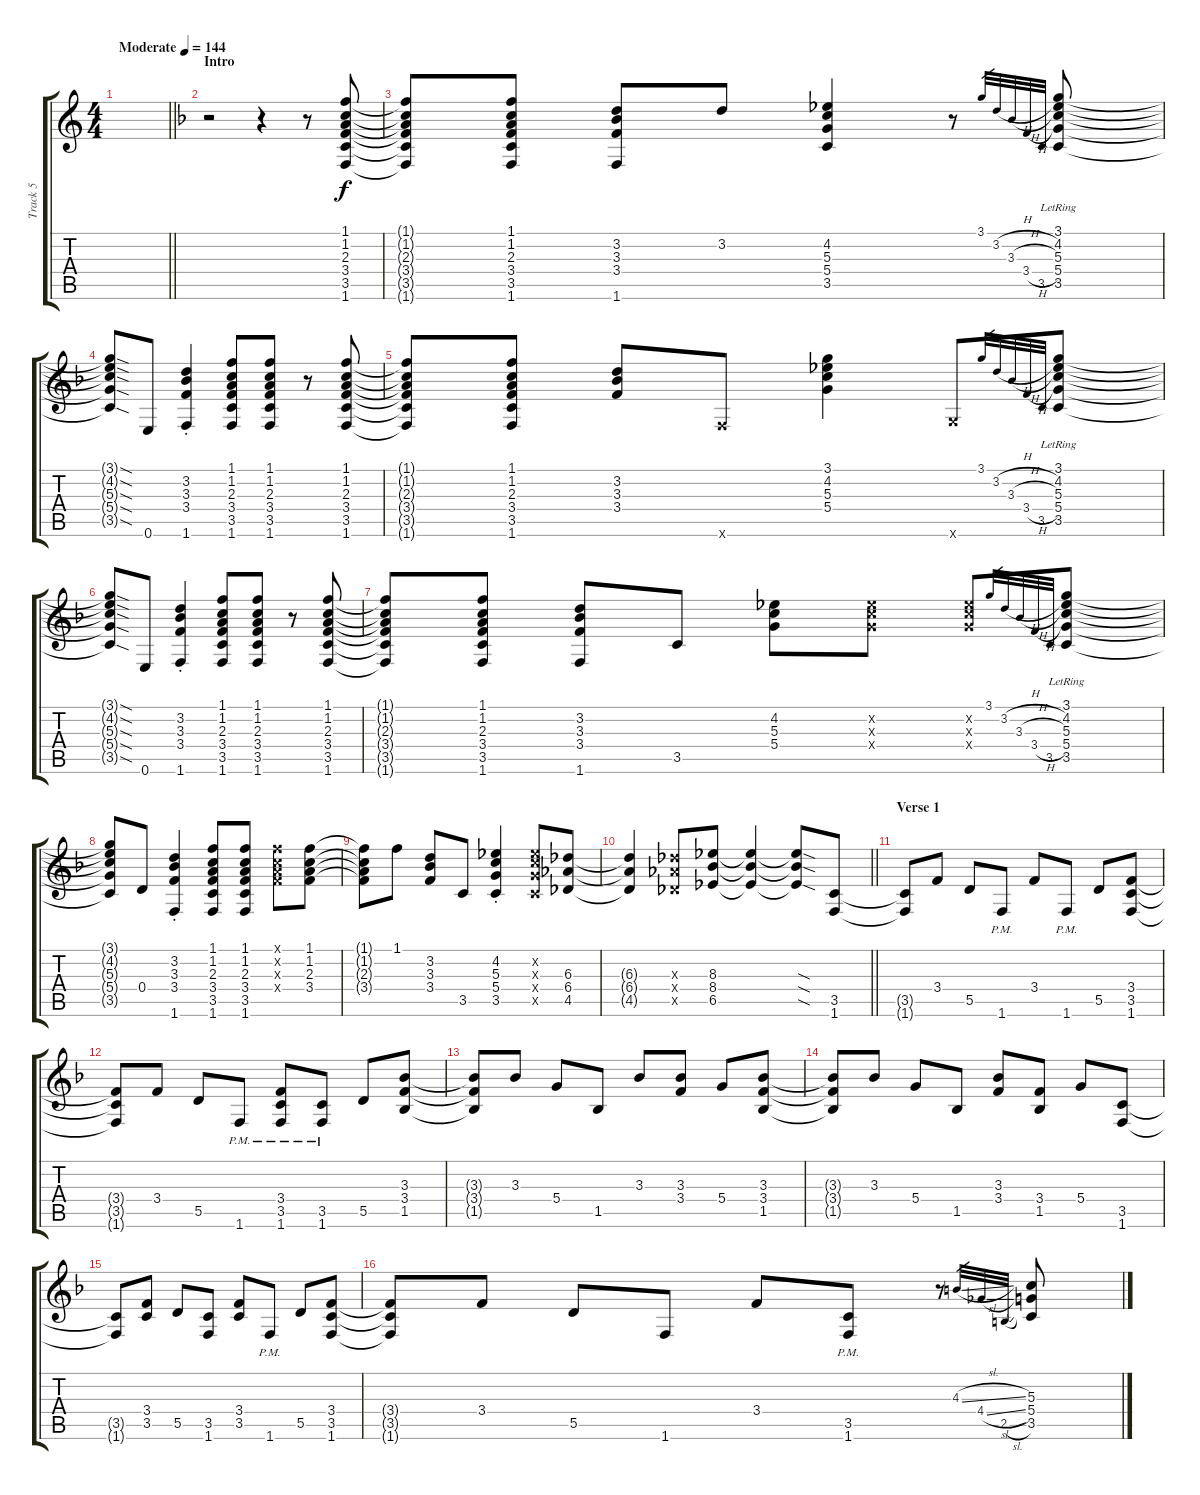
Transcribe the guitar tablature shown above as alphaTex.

\track ("Track 5" "Track 5") {instrument distortionguitar}
\staff {score tabs}
\tuning (E4 B3 G3 D3 A2 E2) {hide}
\ts (4 4)
\tempo (144 "Moderate")
\clef g2
\barLineRight lightlight
\ks c
|
\section ("" "Intro")
\ks f
r.2 r.4 r.8 (1.1 1.2 2.3 3.4 3.5 1.6).8 |
(1.1{t} 1.2{t} 2.3{t} 3.4{t} 3.5{t} 1.6{t}).8 (1.1 1.2 2.3 3.4 3.5 1.6).8 (3.2 3.3 3.4 1.6).8 3.2.8 (4.2 5.3 5.4 3.5).4 r.8 3.1.32{gr} 3.2{h}.32{gr} 3.3{h}.32{gr} 3.4{h}.32{gr} 3.5.32{gr} (3.1{lr} 4.2{lr} 5.3{lr} 5.4{lr} 3.5{lr}).8 |
(3.1{sod t} 4.2{sod t} 5.3{sod t} 5.4{sod t} 3.5{sod t}).8 0.6.8 (3.2{st} 3.3{st} 3.4{st} 1.6{st}).4 (1.1 1.2 2.3 3.4 3.5 1.6).8 (1.1 1.2 2.3 3.4 3.5 1.6).8 r.8 (1.1 1.2 2.3 3.4 3.5 1.6).8 |
(1.1{t} 1.2{t} 2.3{t} 3.4{t} 3.5{t} 1.6{t}).8 (1.1 1.2 2.3 3.4 3.5 1.6).8 (3.2 3.3 3.4).8 1.6{x}.8 (3.1 4.2 5.3 5.4).4 3.6{x}.8 3.1.32{gr} 3.2{h}.32{gr} 3.3{h}.32{gr} 3.4{h}.32{gr} 3.5.32{gr} (3.1{lr} 4.2{lr} 5.3{lr} 5.4{lr} 3.5{lr}).8 |
(3.1{sod t} 4.2{sod t} 5.3{sod t} 5.4{sod t} 3.5{sod t}).8 0.6.8 (3.2{st} 3.3{st} 3.4{st} 1.6{st}).4 (1.1 1.2 2.3 3.4 3.5 1.6).8 (1.1 1.2 2.3 3.4 3.5 1.6).8 r.8 (1.1 1.2 2.3 3.4 3.5 1.6).8 |
(1.1{t} 1.2{t} 2.3{t} 3.4{t} 3.5{t} 1.6{t}).8 (1.1 1.2 2.3 3.4 3.5 1.6).8 (3.2 3.3 3.4 1.6).8 3.5.8 (4.2 5.3 5.4).8 (4.2{x} 5.3{x} 5.4{x}).8 (4.2{x} 5.3{x} 5.4{x}).8 3.1.32{gr} 3.2{h}.32{gr} 3.3{h}.32{gr} 3.4{h}.32{gr} 3.5.32{gr} (3.1{lr} 4.2{lr} 5.3{lr} 5.4{lr} 3.5{lr}).8 |
(3.1{t} 4.2{t} 5.3{t} 5.4{t} 3.5{t}).8 0.4.8 (3.2{st} 3.3{st} 3.4{st} 1.6{st}).4 (1.1 1.2 2.3 3.4 3.5 1.6).8 (1.1 1.2 2.3 3.4 3.5 1.6).8 (1.1{x} 1.2{x} 2.3{x} 3.4{x}).8 (1.1 1.2 2.3 3.4).8 |
(1.1{t} 1.2{t} 2.3{t} 3.4{t}).8 1.1.8 (3.2 3.3 3.4).8 3.5.8 (4.2{st} 5.3{st} 5.4{st} 3.5{st}).4 (4.2{x} 5.3{x} 5.4{x} 3.5{x}).8 (6.3 6.4 4.5).8 |
\barLineRight lightlight
(6.3{t} 6.4{t} 4.5{t}).4 (6.3{x} 6.4{x} 4.5{x}).8 (8.3 8.4 6.5).8 (8.3{t} 8.4{t} 6.5{t}).4 (8.3{sod t} 8.4{sod t} 6.5{sod t}).8 (3.5 1.6).8 |
\section ("" "Verse 1")
(3.5{t} 1.6{t}).8 3.4.8 5.5.8 1.6{pm}.8 3.4.8 1.6{pm}.8 5.5.8 (3.4 3.5 1.6).8 |
(3.4{t} 3.5{t} 1.6{t}).8 3.4.8 5.5.8 1.6{pm}.8 (3.4{pm} 3.5{pm} 1.6{pm}).8 (3.5{pm} 1.6{pm}).8 5.5.8 (3.3 3.4 1.5).8 |
(3.3{t} 3.4{t} 1.5{t}).8 3.3.8 5.4.8 1.5.8 3.3.8 (3.3 3.4).8 5.4.8 (3.3 3.4 1.5).8 |
(3.3{t} 3.4{t} 1.5{t}).8 3.3.8 5.4.8 1.5.8 (3.3 3.4).8 (3.4 1.5).8 5.4.8 (3.5 1.6).8 |
(3.5{t} 1.6{t}).8 (3.4 3.5).8 5.5.8 (3.5 1.6).8 (3.4 3.5).8 1.6{pm}.8 5.5.8 (3.4 3.5 1.6).8 |
(3.4{t} 3.5{t} 1.6{t}).8 3.4.8 5.5.8 1.6.8 3.4.8 (3.5{pm} 1.6{pm}).8 r.8 4.3{sl}.32{gr} 4.4{sl}.32{gr} 2.5{sl}.32{gr} (5.3 5.4 3.5).8
